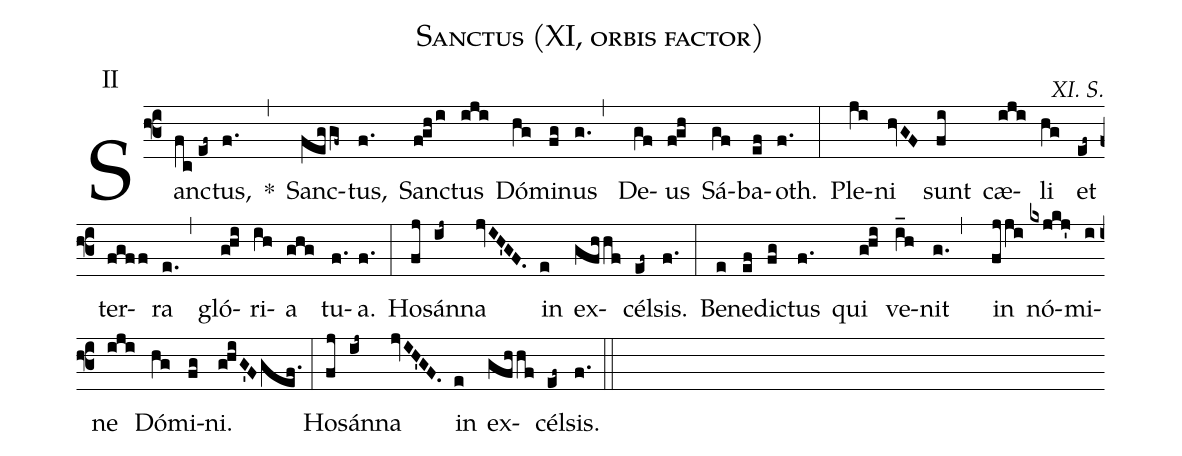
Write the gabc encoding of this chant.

name: Sanctus (XI, orbis factor);
commentary: XI. S.;
annotation: II;
%%
(f3)
Sanc(fc//ef~)tus,(f.) *(,) Sanc(feggf~)tus,(f.) Sanc(fghi)tus(iji) Dó(hg)mi(fg)nus(g.,) De(gf)us(f!gh) Sá(gf)ba(ef)oth.(f.) (:)
Ple(ji)ni(hvGF) sunt(fi) cæ(iji)li(hg) et(ef~) ter(fgff)ra(e.,) gló(g!hi)ri(ih)a(ghg) tu(f.)a.(f.) (:)
Ho(fj)sán(ij~)na(jvIH'GF.) in(e) ex(gfhhf)cél(ef~)sis.(f.) (:)
Be(e)ne(ef)dic(fg)tus(f.) qui(g!hi) ve(i_h)nit(g.,) in(fjji) nó(kxjkj')mi(i)ne(iji) Dó(hg)mi(fg)ni.(g!hiG'Fgef.) (:)
Ho(fj)sán(ij~)na(jvIH'GF.) in(e) ex(gfhhf)cél(ef~)sis.(f.) (::)
